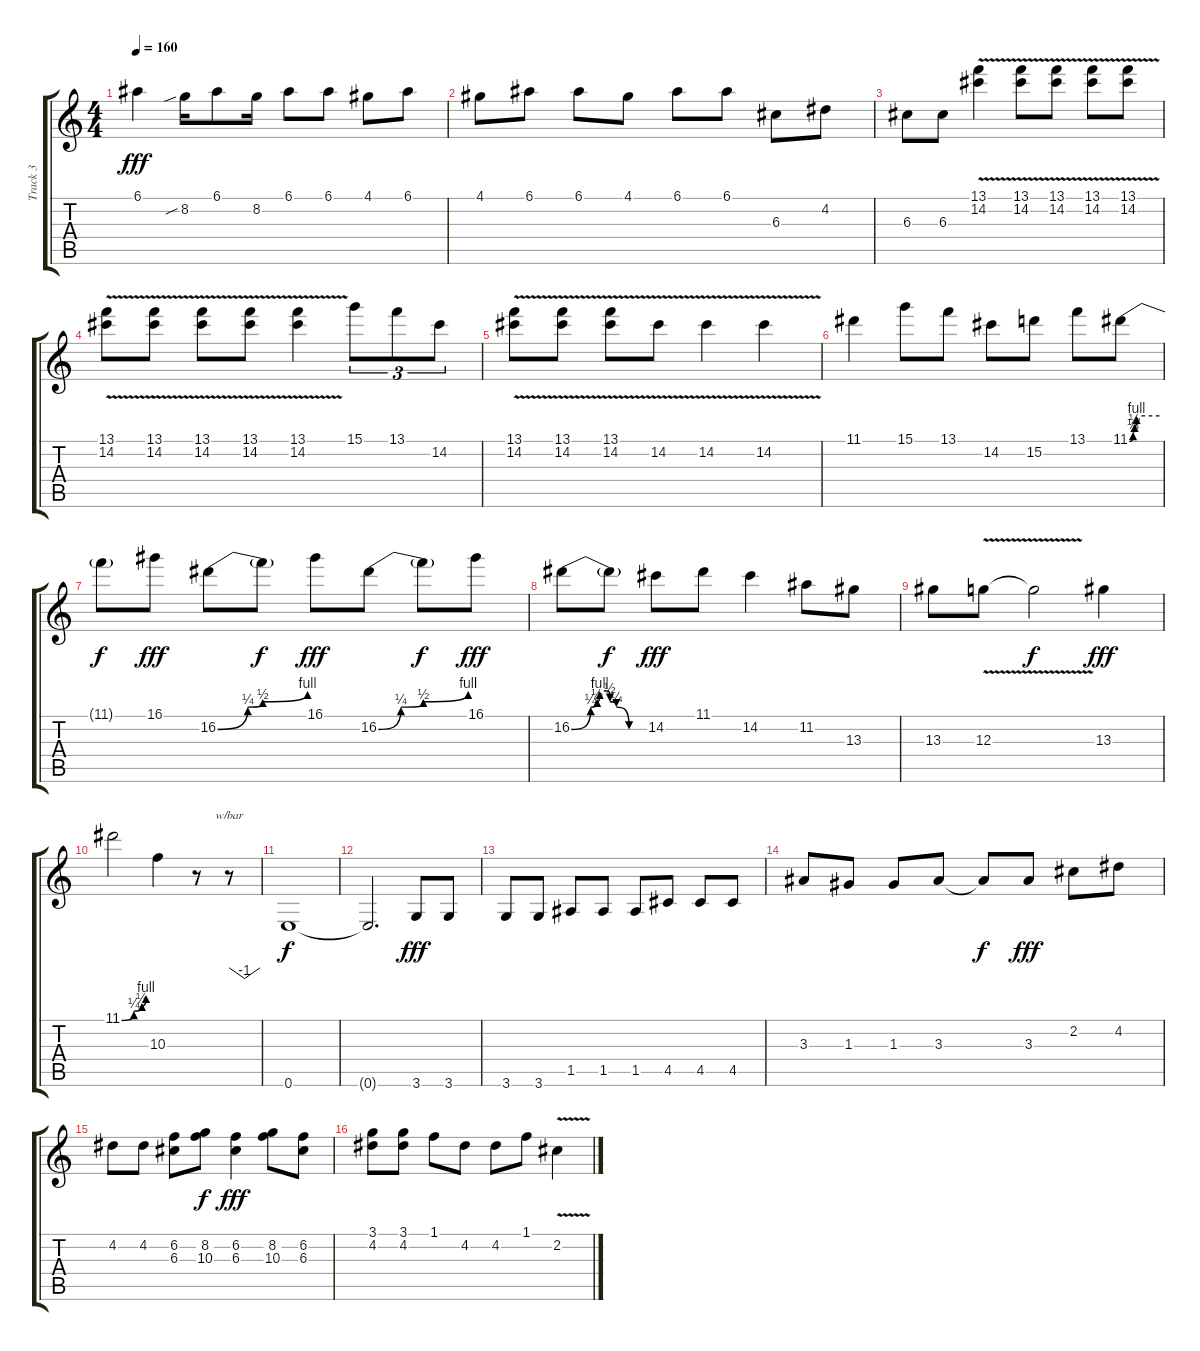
\track ("Track 3" "Track 3") {instrument distortionguitar}
\staff {score tabs}
\tuning (E4 B3 G3 D3 A2 E2) {hide}
\ts (4 4)
\tempo 160
\clef g2
\ks c
6.1.4{dy fff} 8.2{sib}.16 6.1.8 8.2.16 6.1.8 6.1.8 4.1.8 6.1.8 |
4.1.8 6.1.8 6.1.8 4.1.8 6.1.8 6.1.8 6.3.8 4.2.8 |
6.3.8 6.3.8 (13.1{v} 14.2{v}).4 (13.1{v} 14.2{v}).8 (13.1{v} 14.2{v}).8 (13.1{v} 14.2{v}).8 (13.1{v} 14.2{v}).8 |
(13.1{v} 14.2{v}).8 (13.1{v} 14.2{v}).8 (13.1{v} 14.2{v}).8 (13.1{v} 14.2{v}).8 (13.1{v} 14.2{v}).4 15.1.8{tu (3 2)} 13.1.8{tu (3 2)} 14.2.8{tu (3 2)} |
(13.1{v} 14.2{v}).8 (13.1{v} 14.2{v}).8 (13.1{v} 14.2{v}).8 14.2{v}.8 14.2{v}.4 14.2{v}.4 |
11.1.4 15.1.8 13.1.8 14.2.8 15.2.8 13.1.8 11.1{be (custom 0 0 7 1 10 2 14 4 60 4)}.8 |
11.1{t}.8{dy f} 16.1.8{dy fff} 16.2{be (custom 0 0 20 1 30 2 60 4)}.8 16.2{t}.8{dy f} 16.1.8{dy fff} 16.2{be (custom 0 0 15 1 30 2 60 4)}.8 16.2{t}.8{dy f} 16.1.8{dy fff} |
16.2{be (custom 0 0 15 1 20 2 22 4 28 4 30 2 35 1 45 0 60 0)}.8 16.2{t}.8{dy f} 14.2.8{dy fff} 11.1.8 14.2.4 11.2.8 13.3.8 |
13.3.8 12.3{v}.8 12.3{t}.2{dy f} 13.3.4{dy fff} |
11.1{be (custom 0 0 30 1 50 2 60 4)}.2 10.3.4 r.8 r.8{tbe (dip default 0 0 15 -4 60 0)} |
0.6.1{dy f} |
0.6{t}.2{d} 3.6.8{dy fff} 3.6.8 |
3.6.8 3.6.8 1.5.8 1.5.8 1.5.8 4.5.8 4.5.8 4.5.8 |
3.3.8 1.3.8 1.3.8 3.3.8 3.3{t}.8{dy f} 3.3.8{dy fff} 2.2.8 4.2.8 |
4.2.8 4.2.8 (6.2 6.3).8 (8.2 10.3).8{dy f} (6.2 6.3).4{dy fff} (8.2 10.3).8 (6.2 6.3).8 |
(3.1 4.2).8 (3.1 4.2).8 1.1.8 4.2.8 4.2.8 1.1.8 2.2{v}.4
